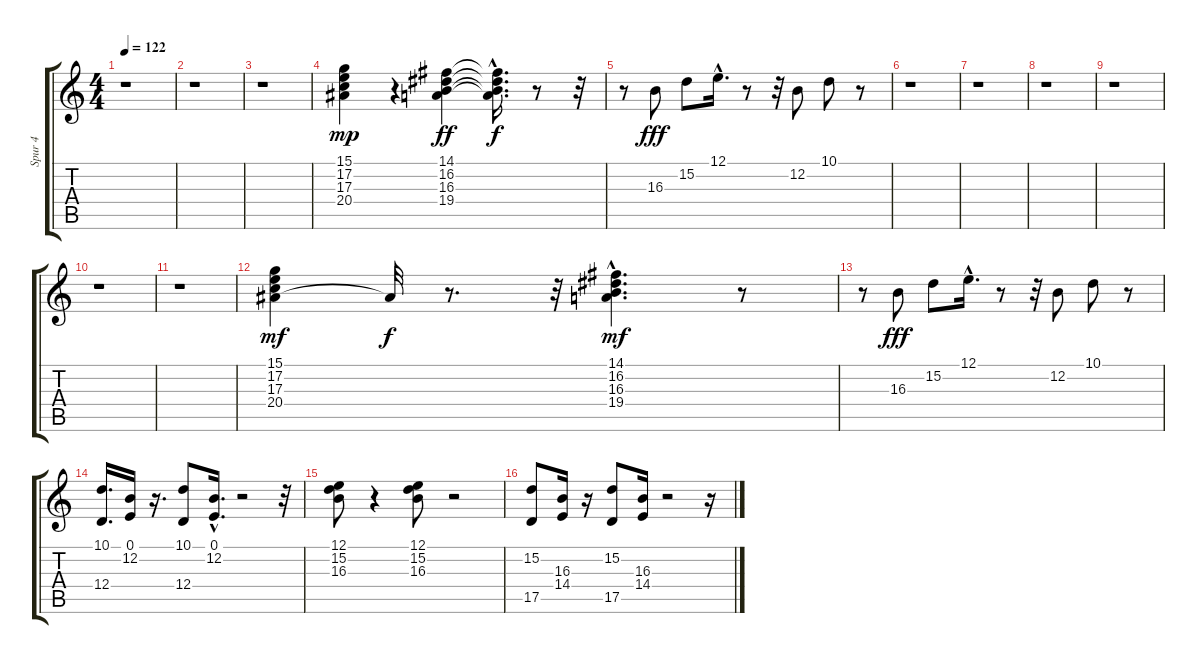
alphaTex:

\track ("Spur 4" "Spur 4") {instrument rockorgan}
\staff {score tabs}
\tuning (E4 B3 G3 D3 A2 E2) {hide}
\ts (4 4)
\tempo 122
\clef g2
\ks c
r.1{dy fff} |
r.1 |
r.1 |
(15.1 17.2 17.3 20.4).4{dy mp} r.4 (14.1 16.2 16.3 19.4).4{dy ff} (14.1{hac t} 16.2{hac t} 16.3{hac t} 19.4{hac t}).16{d dy f} r.8 r.32 |
r.8 16.3.8{dy fff} 15.2.8 12.1{hac}.16{d} r.8 r.32 12.2.8 10.1.8 r.8 |
r.1 |
r.1 |
r.1 |
r.1 |
r.1 |
r.1 |
(15.1 17.2 17.3 20.4).4{dy mf} 20.4{t}.32{dy f} r.8{d} r.32 (14.1{hac} 16.2 16.3 19.4{hac}).4{d dy mf} r.8 |
r.8 16.3.8{dy fff} 15.2.8 12.1{hac}.16{d} r.8 r.32 12.2.8 10.1.8 r.8 |
(10.1 12.4).16{d} (0.1 12.2).16 r.16{d} (10.1 12.4).8 (0.1{hac} 12.2{hac}).16{d} r.2 r.32 |
(12.1 15.2 16.3).8 r.4 (12.1 15.2 16.3).8 r.2 |
(15.2 17.5).8 (16.3 14.4).16 r.16 (15.2 17.5).8 (16.3 14.4).16 r.2 r.16
